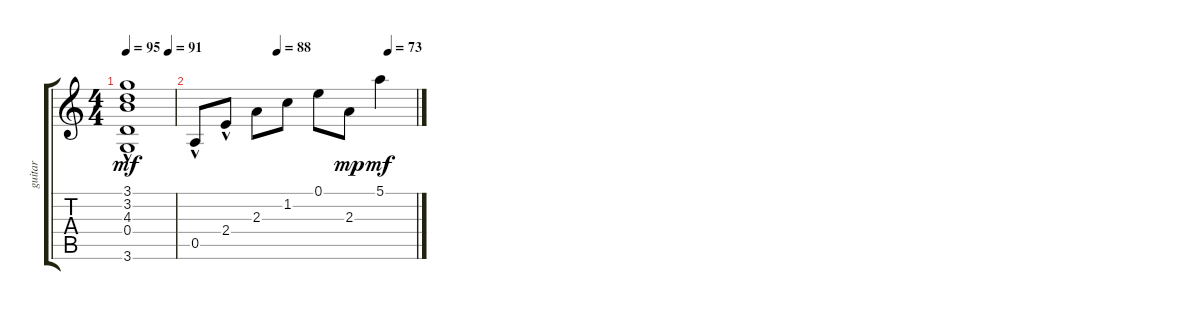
\track ("guitar" "guitar") {instrument acousticguitarsteel}
\staff {score tabs}
\tuning (E4 B3 G3 D3 A2 E2) {hide}
\ts (4 4)
\tempo 95
\tempo (91 0.875)
\clef g2
\ks c
(3.1{hac} 3.2{hac} 4.3 0.4{hac} 3.6{hac}).1{dy mf} |
\tempo (88 0.375)
\tempo (73 0.875)
0.5{hac}.8 2.4{hac}.8 2.3.8 1.2.8 0.1.8 2.3.8{dy mp} 5.1.4{dy mf}
